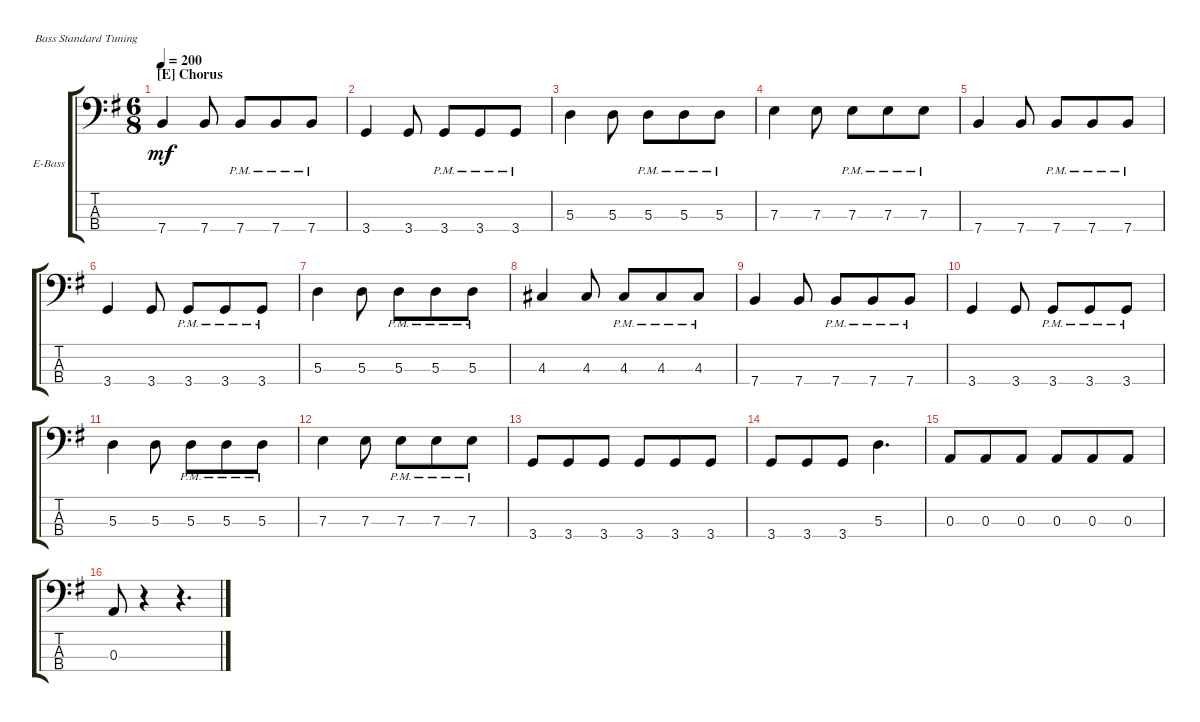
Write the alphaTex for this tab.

\bracketExtendMode groupsimilarinstruments
\firstSystemTrackNameOrientation horizontal
\otherSystemsTrackNameOrientation horizontal
\track ("Electric Bass" "E-Bass") {instrument electricbassfinger}
\staff {score tabs}
\tuning (G2 D2 A1 E1)
\ts (6 8)
\section ("E" "Chorus")
\tempo 200
\clef f4
\ks eminor
7.4.4{dy mf} 7.4.8 7.4{pm}.8 7.4{pm}.8 7.4{pm}.8 |
3.4.4 3.4.8 3.4{pm}.8 3.4{pm}.8 3.4{pm}.8 |
5.3.4 5.3.8 5.3{pm}.8 5.3{pm}.8 5.3{pm}.8 |
7.3.4 7.3.8 7.3{pm}.8 7.3{pm}.8 7.3{pm}.8 |
7.4.4 7.4.8 7.4{pm}.8 7.4{pm}.8 7.4{pm}.8 |
3.4.4 3.4.8 3.4{pm}.8 3.4{pm}.8 3.4{pm}.8 |
5.3.4 5.3.8 5.3{pm}.8 5.3{pm}.8 5.3{pm}.8 |
4.3.4 4.3.8 4.3{pm}.8 4.3{pm}.8 4.3{pm}.8 |
7.4.4 7.4.8 7.4{pm}.8 7.4{pm}.8 7.4{pm}.8 |
3.4.4 3.4.8 3.4{pm}.8 3.4{pm}.8 3.4{pm}.8 |
5.3.4 5.3.8 5.3{pm}.8 5.3{pm}.8 5.3{pm}.8 |
7.3.4 7.3.8 7.3{pm}.8 7.3{pm}.8 7.3{pm}.8 |
3.4.8 3.4.8 3.4.8 3.4.8 3.4.8 3.4.8 |
3.4.8 3.4.8 3.4.8 5.3.4{d} |
0.3.8 0.3.8 0.3.8 0.3.8 0.3.8 0.3.8 |
0.3.8 r.4 r.4{d}
